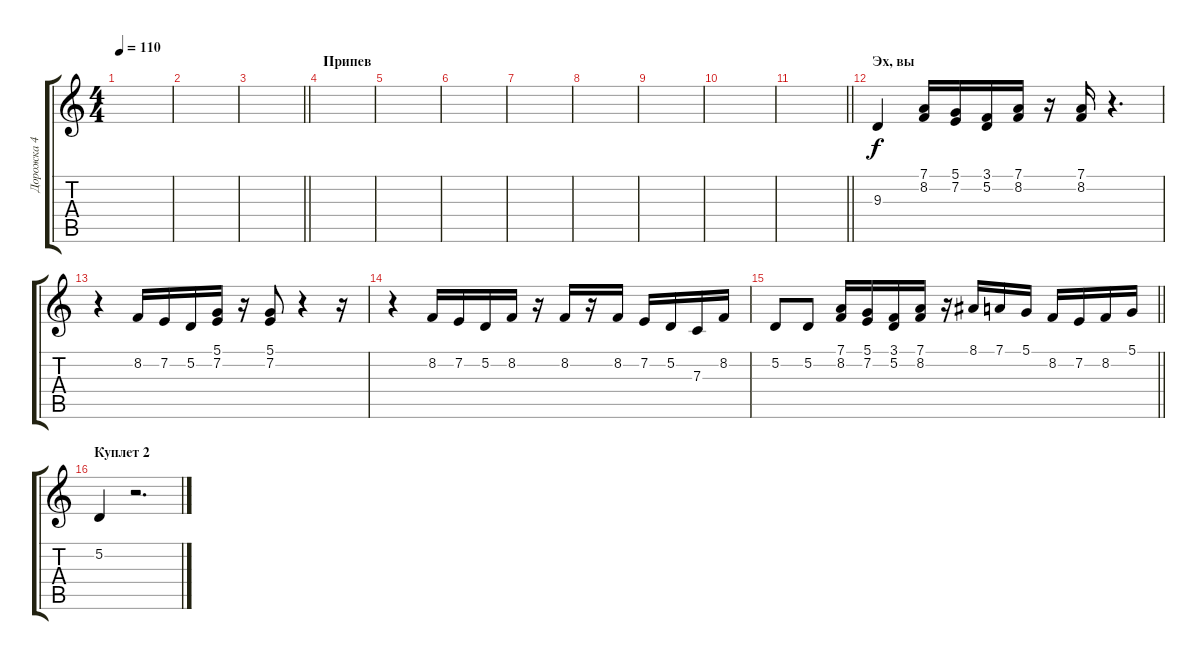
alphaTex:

\track ("Дорожка 4" "Дорожка 4") {instrument accordion}
\staff {score tabs}
\tuning (D4 A3 F3 C3 G2 D2) {hide}
\ts (4 4)
\tempo 110
\clef g2
\ks c
|
|
\barLineRight lightlight
|
\section ("" "Припев")
|
|
|
|
|
|
|
\barLineRight lightlight
|
\section ("" "Эх, вы")
9.3.4 (7.1 8.2).16 (5.1 7.2).16 (3.1 5.2).16 (7.1 8.2).16 r.16 (7.1 8.2).16 r.4{d} |
r.4 8.2.16 7.2.16 5.2.16 (5.1 7.2).16 r.16 (5.1 7.2).8 r.4 r.16 |
r.4 8.2.16 7.2.16 5.2.16 8.2.16 r.16 8.2.16 r.16 8.2.16 7.2.16 5.2.16 7.3.16 8.2.16 |
\barLineRight lightlight
5.2.8 5.2.8 (7.1 8.2).16 (5.1 7.2).16 (3.1 5.2).16 (7.1 8.2).16 r.16 8.1.16 7.1.16 5.1.16 8.2.16 7.2.16 8.2.16 5.1.16 |
\section ("" "Куплет 2")
5.2.4 r.2{d}
